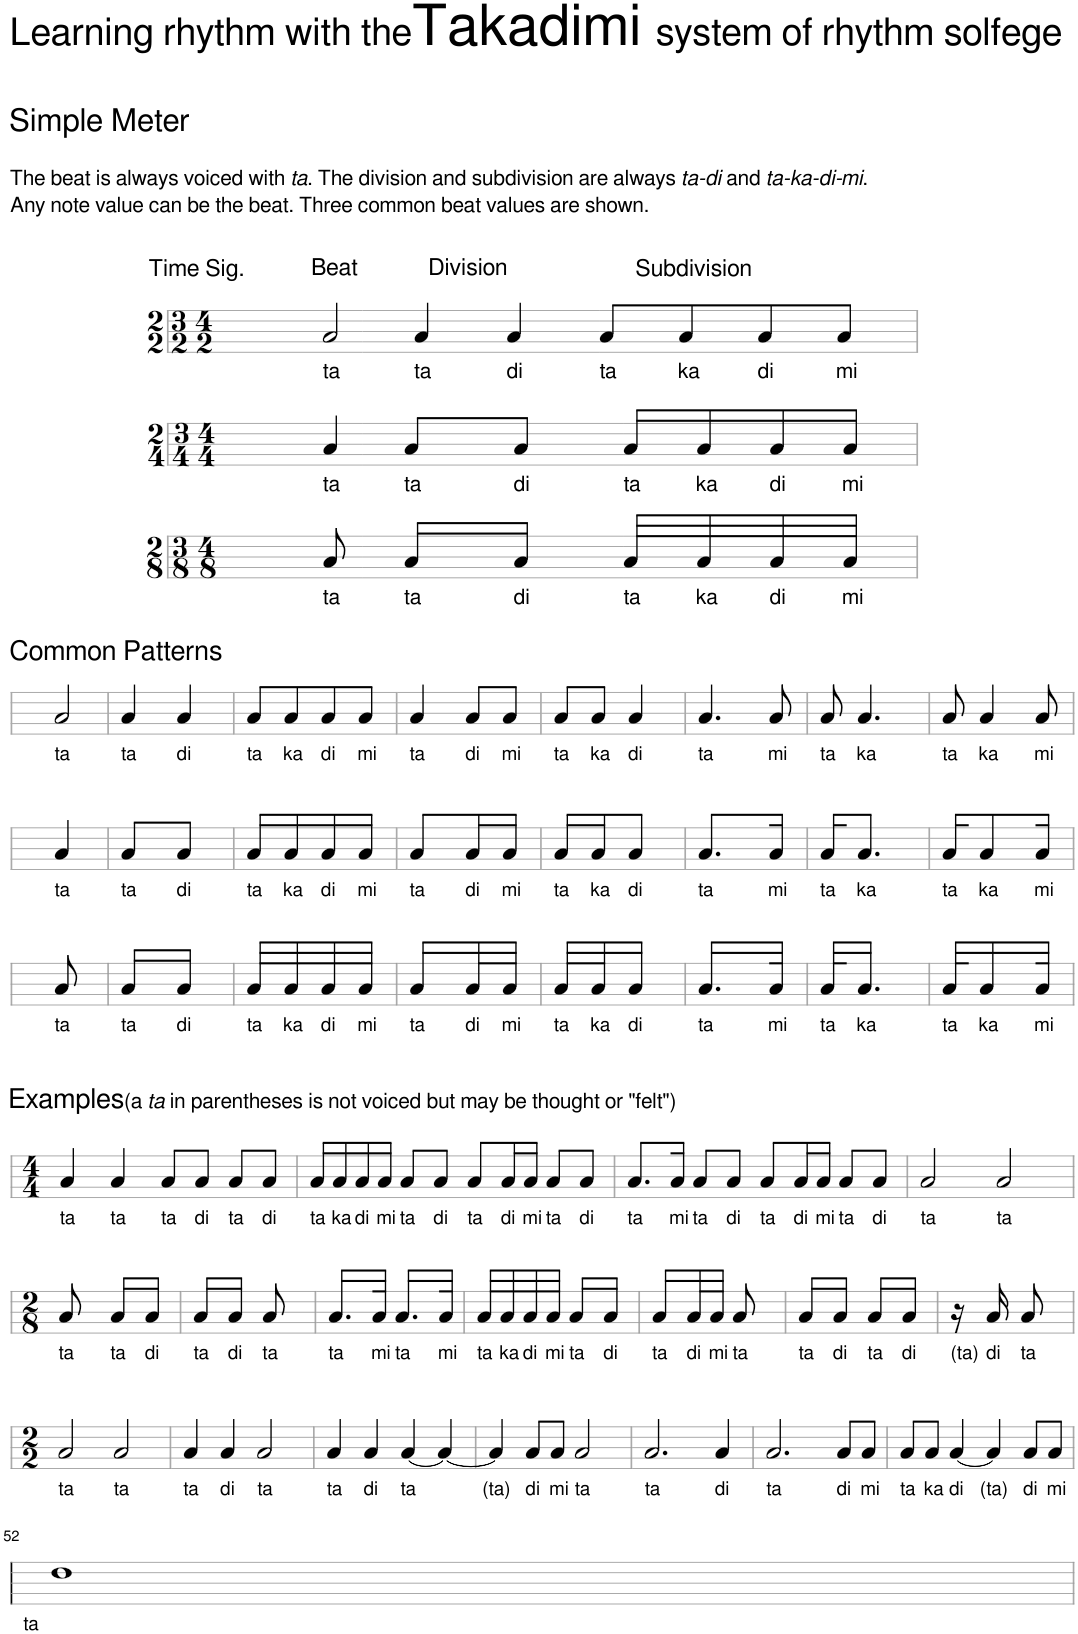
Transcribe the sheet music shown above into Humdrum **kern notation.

**kern
*part1
*staff1
*I"Guitar
*I'Guitar
*stria5
*clefG2
*Trd6c10
*k[]
*M1/2
=1
!LO:TX:a:t=Simple Meter
!LO:TX:a:t=The beat is always voiced with
!LO:TX:a:i:t=ta
!LO:TX:a:t=. The division and subdivision are always
!LO:TX:a:i:t=ta-di
!LO:TX:a:t=and
!LO:TX:a:i:t=ta-ka-di-mi
!LO:TX:a:t=.
!LO:TX:a:t=Any note value can be the beat. Three common beat values are shown.
!LO:TX:a:t=Beat
!LO:TX:a:t=Time Sig.
!LO:TX:b:t=ta
2a/
=2-
!LO:TX:a:t=Division
!LO:TX:b:t=ta
4a/
!LO:TX:b:t=di
4a/
=3-
!LO:TX:a:t=Subdivision
!LO:TX:b:t=ta
8a/L
!LO:TX:b:t=ka
8a/
!LO:TX:b:t=di
8a/
!LO:TX:b:t=mi
8a/J
!!LO:LB:g=z
=4
*M1/4
!LO:TX:b:t=ta
4a/
=5-
!LO:TX:b:t=ta
8a/L
!LO:TX:b:t=di
8a/J
=6-
!LO:TX:b:t=ta
16a/LL
!LO:TX:b:t=ka
16a/
!LO:TX:b:t=di
16a/
!LO:TX:b:t=mi
16a/JJ
!!LO:LB:g=z
=7
*M1/8
!LO:TX:b:t=ta
8a/
=8-
!LO:TX:b:t=ta
16a/LL
!LO:TX:b:t=di
16a/JJ
=9-
!LO:TX:b:t=ta
32a/LLL
!LO:TX:b:t=ka
32a/
!LO:TX:b:t=di
32a/
!LO:TX:b:t=mi
32a/JJJ
!!LO:LB:g=z
=10
*M1/2
!LO:TX:a:t=Common Patterns
!LO:TX:b:t=ta
2a/
=11
!LO:TX:b:t=ta
4a/
!LO:TX:b:t=di
4a/
=12
!LO:TX:b:t=ta
8a/L
!LO:TX:b:t=ka
8a/
!LO:TX:b:t=di
8a/
!LO:TX:b:t=mi
8a/J
=13
!LO:TX:b:t=ta
4a/
!LO:TX:b:t=di
8a/L
!LO:TX:b:t=mi
8a/J
=14
!LO:TX:b:t=ta
8a/L
!LO:TX:b:t=ka
8a/J
!LO:TX:b:t=di
4a/
=15
!LO:TX:b:t=ta
4.a/
!LO:TX:b:t=mi
8a/
=16
!LO:TX:b:t=ta
8a/
!LO:TX:b:t=ka
4.a/
=17
!LO:TX:b:t=ta
8a/
!LO:TX:b:t=ka
4a/
!LO:TX:b:t=mi
8a/
!!LO:LB:g=z
=18
*M1/4
!LO:TX:b:t=ta
4a/
=19
!LO:TX:b:t=ta
8a/L
!LO:TX:b:t=di
8a/J
=20
!LO:TX:b:t=ta
16a/LL
!LO:TX:b:t=ka
16a/
!LO:TX:b:t=di
16a/
!LO:TX:b:t=mi
16a/JJ
=21
!LO:TX:b:t=ta
8a/L
!LO:TX:b:t=di
16a/L
!LO:TX:b:t=mi
16a/JJ
=22
!LO:TX:b:t=ta
16a/LL
!LO:TX:b:t=ka
16a/J
!LO:TX:b:t=di
8a/J
=23
!LO:TX:b:t=ta
8.a/L
!LO:TX:b:t=mi
16a/Jk
=24
!LO:TX:b:t=ta
16a/KL
!LO:TX:b:t=ka
8.a/J
=25
!LO:TX:b:t=ta
16a/KL
!LO:TX:b:t=ka
8a/
!LO:TX:b:t=mi
16a/Jk
!!LO:LB:g=z
=26
*M1/8
!LO:TX:b:t=ta
8a/
=27
!LO:TX:b:t=ta
16a/LL
!LO:TX:b:t=di
16a/JJ
=28
!LO:TX:b:t=ta
32a/LLL
!LO:TX:b:t=ka
32a/
!LO:TX:b:t=di
32a/
!LO:TX:b:t=mi
32a/JJJ
=29
!LO:TX:b:t=ta
16a/LL
!LO:TX:b:t=di
32a/L
!LO:TX:b:t=mi
32a/JJJ
=30
!LO:TX:b:t=ta
32a/LLL
!LO:TX:b:t=ka
32a/J
!LO:TX:b:t=di
16a/JJ
=31
!LO:TX:b:t=ta
16.a/LL
!LO:TX:b:t=mi
32a/JJk
=32
!LO:TX:b:t=ta
32a/KLL
!LO:TX:b:t=ka
16.a/JJ
=33
!LO:TX:b:t=ta
32a/KLL
!LO:TX:b:t=ka
16a/
!LO:TX:b:t=mi
32a/JJk
!!LO:LB:g=z
=34
*M4/4
!LO:TX:a:t=Examples
!LO:TX:a:t=(a
!LO:TX:a:i:t=ta
!LO:TX:a:t=in parentheses is not voiced but may be thought or "felt")
!LO:TX:b:t=ta
4a/
!LO:TX:b:t=ta
4a/
!LO:TX:b:t=ta
8a/L
!LO:TX:b:t=di
8a/J
!LO:TX:b:t=ta
8a/L
!LO:TX:b:t=di
8a/J
=35
!LO:TX:b:t=ta
16a/LL
!LO:TX:b:t=ka
16a/
!LO:TX:b:t=di
16a/
!LO:TX:b:t=mi
16a/JJ
!LO:TX:b:t=ta
8a/L
!LO:TX:b:t=di
8a/J
!LO:TX:b:t=ta
8a/L
!LO:TX:b:t=di
16a/L
!LO:TX:b:t=mi
16a/JJ
!LO:TX:b:t=ta
8a/L
!LO:TX:b:t=di
8a/J
=36
!LO:TX:b:t=ta
8.a/L
!LO:TX:b:t=mi
16a/Jk
!LO:TX:b:t=ta
8a/L
!LO:TX:b:t=di
8a/J
!LO:TX:b:t=ta
8a/L
!LO:TX:b:t=di
16a/L
!LO:TX:b:t=mi
16a/JJ
!LO:TX:b:t=ta
8a/L
!LO:TX:b:t=di
8a/J
=37
!LO:TX:b:t=ta
2a/
!LO:TX:b:t=ta
2a/
!!LO:LB:g=z
=38
*M2/8
!LO:TX:b:t=ta
8a/
!LO:TX:b:t=ta
16a/LL
!LO:TX:b:t=di
16a/JJ
=39
!LO:TX:b:t=ta
16a/LL
!LO:TX:b:t=di
16a/JJ
!LO:TX:b:t=ta
8a/
=40
!LO:TX:b:t=ta
16.a/LL
!LO:TX:b:t=mi
32a/JJk
!LO:TX:b:t=ta
16.a/LL
!LO:TX:b:t=mi
32a/JJk
=41
!LO:TX:b:t=ta
32a/LLL
!LO:TX:b:t=ka
32a/
!LO:TX:b:t=di
32a/
!LO:TX:b:t=mi
32a/JJJ
!LO:TX:b:t=ta
16a/LL
!LO:TX:b:t=di
16a/JJ
=42
!LO:TX:b:t=ta
16a/LL
!LO:TX:b:t=di
32a/L
!LO:TX:b:t=mi
32a/JJJ
!LO:TX:b:t=ta
8a/
=43
!LO:TX:b:t=ta
16a/LL
!LO:TX:b:t=di
16a/JJ
!LO:TX:b:t=ta
16a/LL
!LO:TX:b:t=di
16a/JJ
=44
!LO:TX:b:t=(ta)
16r
!LO:TX:b:t=di
16a/
!LO:TX:b:t=ta
8a/
!!LO:LB:g=z
=45
*M2/2
!LO:TX:b:t=ta
2a/
!LO:TX:b:t=ta
2a/
=46
!LO:TX:b:t=ta
4a/
!LO:TX:b:t=di
4a/
!LO:TX:b:t=ta
2a/
=47
!LO:TX:b:t=ta
4a/
!LO:TX:b:t=di
4a/
!LO:TX:b:t=ta
[4a/
4a/_
=48
!LO:TX:b:t=(ta)
4a/]
!LO:TX:b:t=di
8a/L
!LO:TX:b:t=mi
8a/J
!LO:TX:b:t=ta
2a/
=49
!LO:TX:b:t=ta
2.a/
!LO:TX:b:t=di
4a/
=50
!LO:TX:b:t=ta
2.a/
!LO:TX:b:t=di
8a/L
!LO:TX:b:t=mi
8a/J
=51
!LO:TX:b:t=ta
8a/L
!LO:TX:b:t=ka
8a/J
!LO:TX:b:t=di
[4a/
!LO:TX:b:t=(ta)
4a/]
!LO:TX:b:t=di
8a/L
!LO:TX:b:t=mi
8a/J
!!LO:LB:g=z
=52
!LO:TX:b:t=ta
1dd
=
*-
